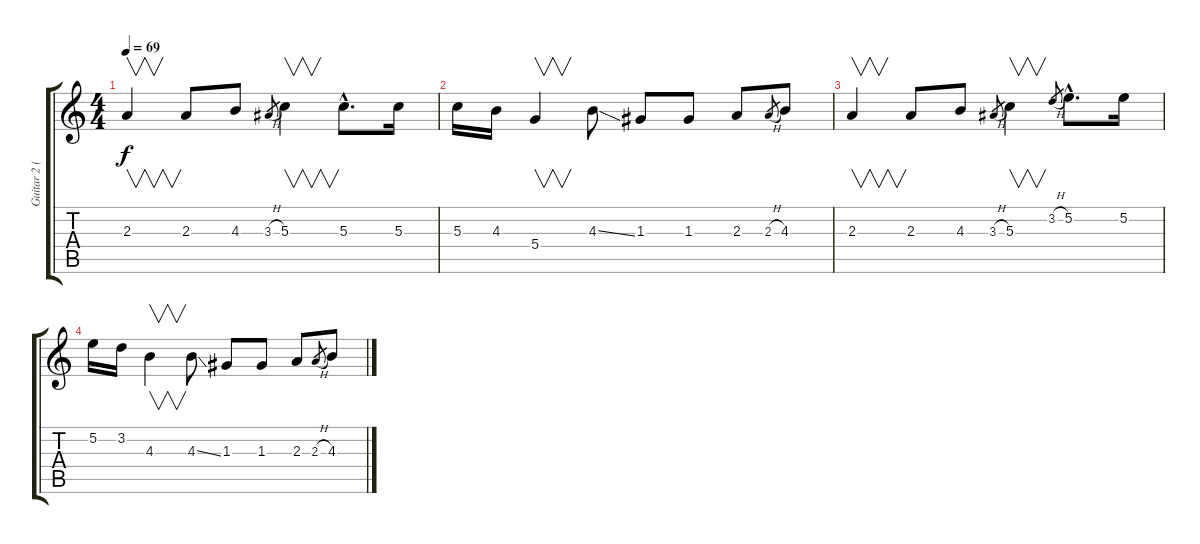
\track ("Guitar 2 (Clean)" "Guitar 2 (") {instrument electricguitarclean}
\staff {score tabs}
\tuning (E4 B3 G3 D3 A2 E2) {hide}
\ts (4 4)
\tempo 69
\clef g2
\ks c
2.3.4{v dy f} 2.3.8 4.3.8 3.3{h}.8{gr} 5.3.4{v} 5.3{hac}.8{d} 5.3.16 |
5.3.16 4.3.16 5.4.4{v} 4.3{ss}.8 1.3.8 1.3.8 2.3.8 2.3{h}.8{gr} 4.3.8 |
2.3.4{v} 2.3.8 4.3.8 3.3{h}.8{gr} 5.3.4{v} 3.2{h}.8{gr} 5.2{hac}.8{d} 5.2.16 |
5.2.16 3.2.16 4.3.4{v} 4.3{ss}.8 1.3.8 1.3.8 2.3.8 2.3{h}.8{gr} 4.3.8
